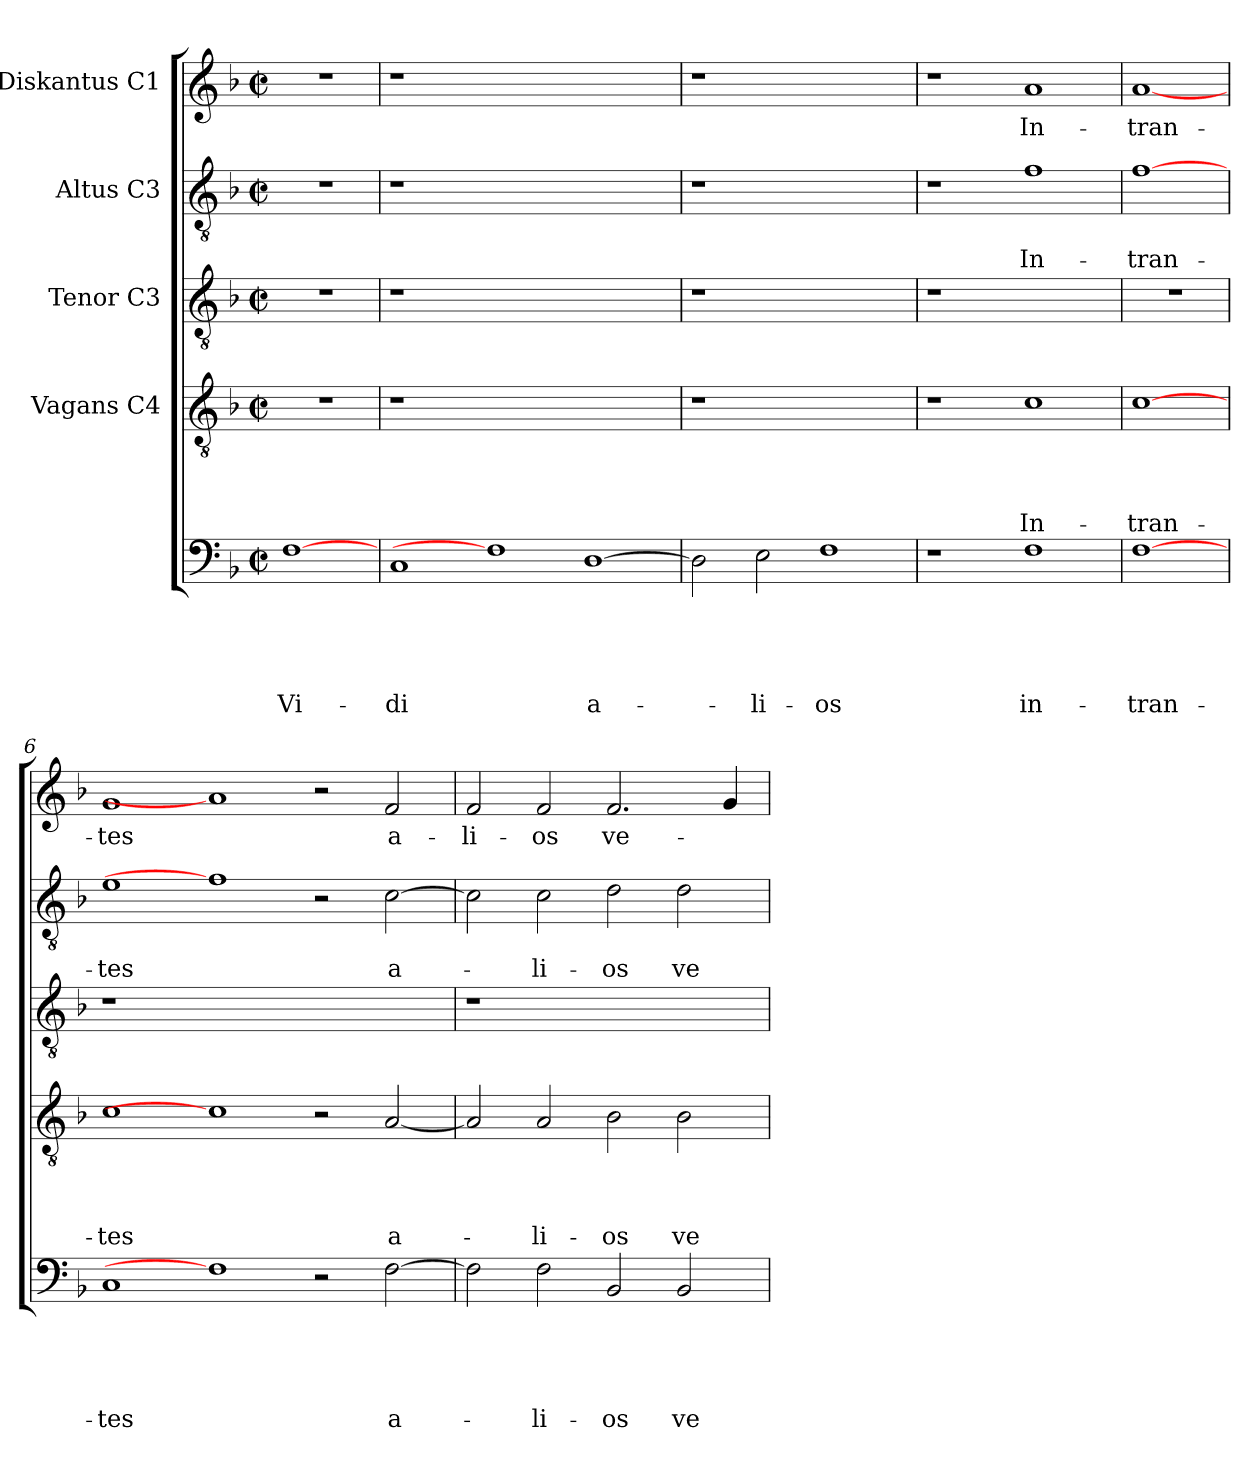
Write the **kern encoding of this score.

**kern	**text	**text	**text	**text	**text	**kern	**text	**text	**text	**text	**kern	**kern	**text	**text	**kern	**text
*part5	*part5	*part5	*part5	*part5	*part5	*part4	*part4	*part4	*part4	*part4	*part3	*part2	*part2	*part2	*part1	*part1
*staff5	*staff5	*staff5	*staff5	*staff5	*staff5	*staff4	*staff4	*staff4	*staff4	*staff4	*staff3	*staff2	*staff2	*staff2	*staff1	*staff1
*	*	*	*	*	*	*I"Vagans C4	*	*	*	*	*I"Tenor C3	*I"Altus C3	*	*	*I"Diskantus C1	*
*clefF4	*	*	*	*	*	*clefGv2	*	*	*	*	*clefGv2	*clefGv2	*	*	*clefG2	*
*k[b-]	*	*	*	*	*	*k[b-]	*	*	*	*	*k[b-]	*k[b-]	*	*	*k[b-]	*
*F:	*	*	*	*	*	*F:	*	*	*	*	*F:	*F:	*	*	*F:	*
*M2/2	*	*	*	*	*	*M2/2	*	*	*	*	*M2/2	*M2/2	*	*	*M2/2	*
*met(c|)	*	*	*	*	*	*met(c|)	*	*	*	*	*met(c|)	*met(c|)	*	*	*met(c|)	*
=1	=1	=1	=1	=1	=1	=1	=1	=1	=1	=1	=1	=1	=1	=1	=1	=1
[1F	.	.	.	.	Vi-	1r	.	.	.	.	1r	1r	.	.	1r	.
=2	=2	=2	=2	=2	=2	=2	=2	=2	=2	=2	=2	=2	=2	=2	=2	=2
1C	.	.	.	.	-di	1r	.	.	.	.	1r	1r	.	.	1r	.
1F]	.	.	.	.	.	0ryy	.	.	.	.	0ryy	0ryy	.	.	0ryy	.
[1D	.	.	.	.	a-	.	.	.	.	.	.	.	.	.	.	.
=3	=3	=3	=3	=3	=3	=3	=3	=3	=3	=3	=3	=3	=3	=3	=3	=3
2D\]	.	.	.	.	.	1r	.	.	.	.	1r	1r	.	.	1r	.
2E\	.	.	.	.	-li-	.	.	.	.	.	.	.	.	.	.	.
1F	.	.	.	.	-os	1ryy	.	.	.	.	1ryy	1ryy	.	.	1ryy	.
=4	=4	=4	=4	=4	=4	=4	=4	=4	=4	=4	=4	=4	=4	=4	=4	=4
1r	.	.	.	.	.	1r	.	.	.	.	1r	1r	.	.	1r	.
1F	.	.	.	.	in-	1c	.	.	.	In-	1ryy	1f	.	In-	1a	In-
=5	=5	=5	=5	=5	=5	=5	=5	=5	=5	=5	=5	=5	=5	=5	=5	=5
[1F	.	.	.	.	-tran-	[1c	.	.	.	-tran-	1r	[1f	.	-tran-	[1a	-tran-
=6	=6	=6	=6	=6	=6	=6	=6	=6	=6	=6	=6	=6	=6	=6	=6	=6
1C	.	.	.	.	-tes	1c	.	.	.	-tes	1r	1e	.	-tes	1g	-tes
1F]	.	.	.	.	.	1c]	.	.	.	.	0ryy	1f]	.	.	1a]	.
2r	.	.	.	.	.	2r	.	.	.	.	.	2r	.	.	2r	.
[2F\	.	.	.	.	a-	[2A/	.	.	.	a-	.	[2c\	.	a-	2f/	a-
!!LO:LB:g=z
=7	=7	=7	=7	=7	=7	=7	=7	=7	=7	=7	=7	=7	=7	=7	=7	=7
2F\]	.	.	.	.	.	2A/]	.	.	.	.	1r	2c\]	.	.	2f/	-li-
2F\	.	.	.	.	-li-	2A/	.	.	.	-li-	.	2c\	.	-li-	2f/	-os
2BB-/	.	.	.	.	-os	2B-\	.	.	.	-os	1ryy	2d\	.	-os	2.f/	ve-
2BB-/	.	.	.	.	ve-	2B-\	.	.	.	ve-	.	2d\	.	ve-	.	.
.	.	.	.	.	.	.	.	.	.	.	.	.	.	.	4g/	.
=	=	=	=	=	=	=	=	=	=	=	=	=	=	=	=	=
*-	*-	*-	*-	*-	*-	*-	*-	*-	*-	*-	*-	*-	*-	*-	*-	*-
